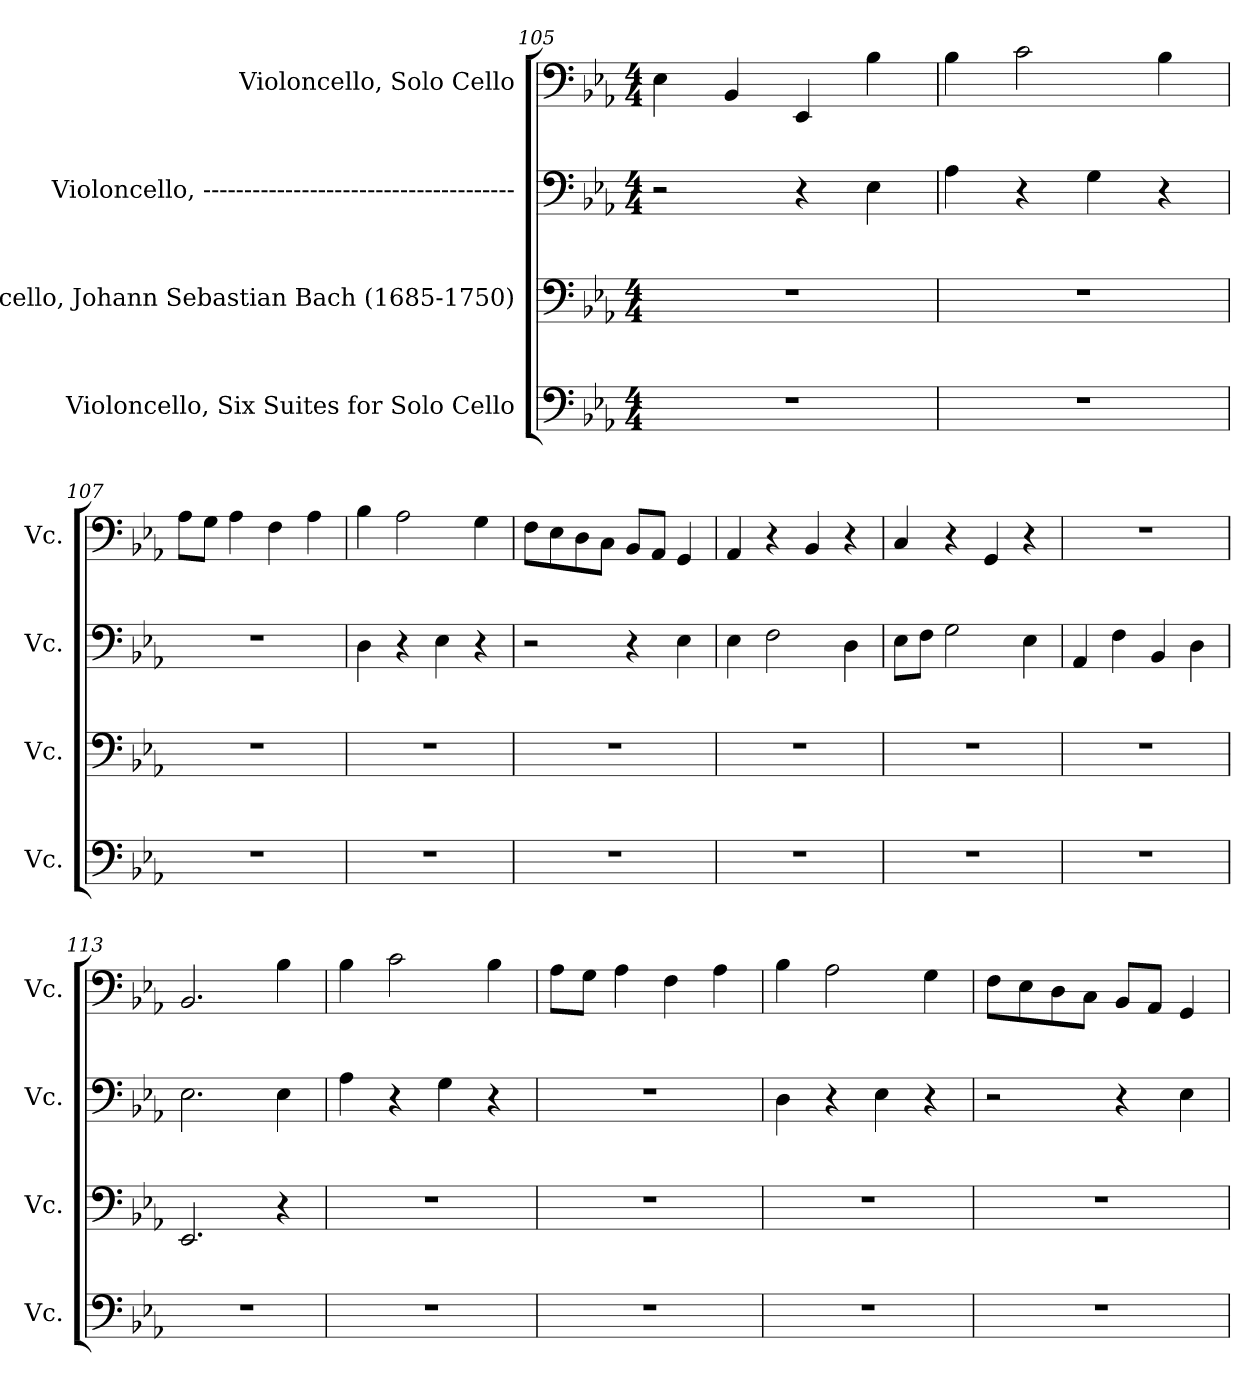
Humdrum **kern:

**kern	**kern	**kern	**kern
*part4	*part3	*part2	*part1
*staff4	*staff3	*staff2	*staff1
*I"Violoncello, Six Suites for Solo Cello	*I"Violoncello, Johann Sebastian Bach  (1685-1750)	*I"Violoncello, --------------------------------------	*I"Violoncello, Solo Cello
*I'Vc.	*I'Vc.	*I'Vc.	*I'Vc.
*clefF4	*clefF4	*clefF4	*clefF4
*k[b-e-a-]	*k[b-e-a-]	*k[b-e-a-]	*k[b-e-a-]
*M4/4	*M4/4	*M4/4	*M4/4
=105	=105	=105	=105
1r	1r	2r	4E-\
.	.	.	4BB-/
.	.	4r	4EE-/
.	.	4E-\	4B-\
=106	=106	=106	=106
1r	1r	4A-\	4B-\
.	.	4r	2c\
.	.	4G\	.
.	.	4r	4B-\
=107	=107	=107	=107
1r	1r	1r	8A-\L
.	.	.	8G\J
.	.	.	4A-\
.	.	.	4F\
.	.	.	4A-\
=108	=108	=108	=108
1r	1r	4D\	4B-\
.	.	4r	2A-\
.	.	4E-\	.
.	.	4r	4G\
!!LO:LB:g=z
=109	=109	=109	=109
1r	1r	2r	8F\L
.	.	.	8E-\
.	.	.	8D\
.	.	.	8C\J
.	.	4r	8BB-/L
.	.	.	8AA-/J
.	.	4E-\	4GG/
=110	=110	=110	=110
1r	1r	4E-\	4AA-/
.	.	2F\	4r
.	.	.	4BB-/
.	.	4D\	4r
=111	=111	=111	=111
1r	1r	8E-\L	4C/
.	.	8F\J	.
.	.	2G\	4r
.	.	.	4GG/
.	.	4E-\	4r
=112	=112	=112	=112
1r	1r	4AA-/	1r
.	.	4F\	.
.	.	4BB-/	.
.	.	4D\	.
=113	=113	=113	=113
1r	2.EE-/	2.E-\	2.BB-/
.	4r	4E-\	4B-\
=114	=114	=114	=114
1r	1r	4A-\	4B-\
.	.	4r	2c\
.	.	4G\	.
.	.	4r	4B-\
=115	=115	=115	=115
1r	1r	1r	8A-\L
.	.	.	8G\J
.	.	.	4A-\
.	.	.	4F\
.	.	.	4A-\
=116	=116	=116	=116
1r	1r	4D\	4B-\
.	.	4r	2A-\
.	.	4E-\	.
.	.	4r	4G\
!!LO:LB:g=z
=117	=117	=117	=117
1r	1r	2r	8F\L
.	.	.	8E-\
.	.	.	8D\
.	.	.	8C\J
.	.	4r	8BB-/L
.	.	.	8AA-/J
.	.	4E-\	4GG/
=	=	=	=
*-	*-	*-	*-
